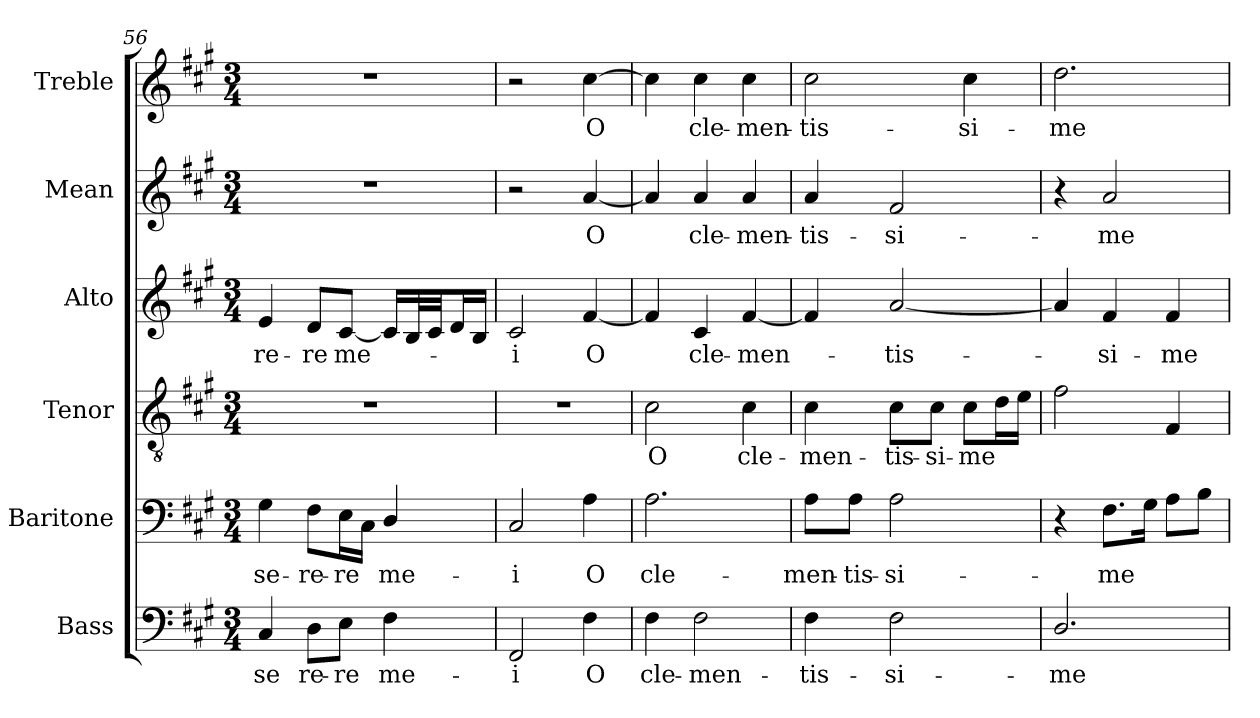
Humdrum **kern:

**kern	**text	**kern	**text	**kern	**text	**kern	**text	**kern	**text	**kern	**text
*part6	*part6	*part5	*part5	*part4	*part4	*part3	*part3	*part2	*part2	*part1	*part1
*staff6	*staff6	*staff5	*staff5	*staff4	*staff4	*staff3	*staff3	*staff2	*staff2	*staff1	*staff1
*I"Bass	*	*I"Baritone	*	*I"Tenor	*	*I"Alto	*	*I"Mean	*	*I"Treble	*
*I'B.	*	*I'Bar.	*	*I'T.	*	*I'A.	*	*I'M.	*	*I'Tr.	*
*clefF4	*	*clefF4	*	*clefGv2	*	*clefG2	*	*clefG2	*	*clefG2	*
*	*	*	*	*ITrd7c12	*	*	*	*	*	*	*
*k[f#c#g#]	*	*k[f#c#g#]	*	*k[f#c#g#]	*	*k[f#c#g#]	*	*k[f#c#g#]	*	*k[f#c#g#]	*
*A:	*	*A:	*	*A:	*	*A:	*	*A:	*	*A:	*
*M3/4	*	*M3/4	*	*M3/4	*	*M3/4	*	*M3/4	*	*M3/4	*
=56	=56	=56	=56	=56	=56	=56	=56	=56	=56	=56	=56
!	!LO:LY:b:color=#000000	!	!	!	!	!	!	!	!	!	!
!	!	!	!LO:LY:b:color=#000000	!LO:N:vis=1	!	!	!	!	!	!	!
!	!	!	!	!	!	!	!LO:LY:b:color=#000000	!LO:N:vis=1	!	!LO:N:vis=1	!
4C#i/	-se	4G#i\	-se-	2.r	.	4ei/	-re-	2.r	.	2.r	.
!	!LO:LY:b:color=#000000	!	!	!	!	!	!	!	!	!	!
!	!	!	!LO:LY:b:color=#000000	!	!	!	!	!	!	!	!
!	!	!	!	!	!	!	!LO:LY:b:color=#000000	!	!	!	!
8Di\L	re-	8F#i\L	-re-	.	.	8di/L	-re	.	.	.	.
!	!LO:LY:b:color=#000000	!	!	!	!	!	!	!	!	!	!
!	!	!	!LO:LY:b:color=#000000	!	!	!	!	!	!	!	!
!	!	!	!	!	!	!	!LO:LY:b:color=#000000	!	!	!	!
8Ei\J	-re	16Ei\L	-re	.	.	[8c#i/J	me-	.	.	.	.
.	.	16C#i\JJ	.	.	.	.	.	.	.	.	.
!	!LO:LY:b:color=#000000	!	!	!	!	!	!	!	!	!	!
!	!	!	!LO:LY:b:color=#000000	!	!	!	!	!	!	!	!
4F#i\	me-	4Di/	me-	.	.	16c#i/LL]	.	.	.	.	.
.	.	.	.	.	.	32Bi/L	.	.	.	.	.
.	.	.	.	.	.	32c#i/JJ	.	.	.	.	.
.	.	.	.	.	.	16di/L	.	.	.	.	.
.	.	.	.	.	.	16Bi/JJ	.	.	.	.	.
=57	=57	=57	=57	=57	=57	=57	=57	=57	=57	=57	=57
!	!LO:LY:b:color=#000000	!	!	!	!	!	!	!	!	!	!
!	!	!	!LO:LY:b:color=#000000	!LO:N:vis=1	!	!	!	!	!	!	!
!	!	!	!	!	!	!	!LO:LY:b:color=#000000	!	!	!	!
2FF#i/	-i	2C#i/	-i	2.r	.	2c#i/	-i	2r	.	2r	.
!	!LO:LY:b:color=#000000	!	!	!	!	!	!	!	!	!	!
!	!	!	!LO:LY:b:color=#000000	!	!	!	!	!	!	!	!
!	!	!	!	!	!	!	!LO:LY:b:color=#000000	!	!	!	!
!	!	!	!	!	!	!	!	!	!LO:LY:b:color=#000000	!	!
!	!	!	!	!	!	!	!	!	!	!	!LO:LY:b:color=#000000
4F#i\	O	4Ai\	O	.	.	[4f#i/	O	[4ai/	O	[4cc#i\	O
!!LO:LB:g=z
=58	=58	=58	=58	=58	=58	=58	=58	=58	=58	=58	=58
!	!LO:LY:b:color=#000000	!	!	!	!	!	!	!	!	!	!
!	!	!	!LO:LY:b:color=#000000	!	!	!	!	!	!	!	!
!	!	!	!	!	!LO:LY:b:color=#000000	!	!	!	!	!	!
4F#i\	cle-	2.Ai\	cle-	2C#i\	O	4f#i/]	.	4ai/]	.	4cc#i\]	.
!	!LO:LY:b:color=#000000	!	!	!	!	!	!	!	!	!	!
!	!	!	!	!	!	!	!LO:LY:b:color=#000000	!	!	!	!
!	!	!	!	!	!	!	!	!	!LO:LY:b:color=#000000	!	!
!	!	!	!	!	!	!	!	!	!	!	!LO:LY:b:color=#000000
2F#i\	-men-	.	.	.	.	4c#i/	cle-	4ai/	cle-	4cc#i\	cle-
!	!	!	!	!	!LO:LY:b:color=#000000	!	!	!	!	!	!
!	!	!	!	!	!	!	!LO:LY:b:color=#000000	!	!	!	!
!	!	!	!	!	!	!	!	!	!LO:LY:b:color=#000000	!	!
!	!	!	!	!	!	!	!	!	!	!	!LO:LY:b:color=#000000
.	.	.	.	4C#i\	cle-	[4f#i/	-men-	4ai/	-men-	4cc#i\	-men-
=59	=59	=59	=59	=59	=59	=59	=59	=59	=59	=59	=59
!	!LO:LY:b:color=#000000	!	!	!	!	!	!	!	!	!	!
!	!	!	!LO:LY:b:color=#000000	!	!	!	!	!	!	!	!
!	!	!	!	!	!LO:LY:b:color=#000000	!	!	!	!	!	!
!	!	!	!	!	!	!	!	!	!LO:LY:b:color=#000000	!	!
!	!	!	!	!	!	!	!	!	!	!	!LO:LY:b:color=#000000
4F#i\	-tis-	8Ai\L	-men-	4C#i\	-men-	4f#i/]	.	4ai/	-tis-	2cc#i\	-tis-
!	!	!	!LO:LY:b:color=#000000	!	!	!	!	!	!	!	!
.	.	8Ai\J	-tis-	.	.	.	.	.	.	.	.
!	!LO:LY:b:color=#000000	!	!	!	!	!	!	!	!	!	!
!	!	!	!LO:LY:b:color=#000000	!	!	!	!	!	!	!	!
!	!	!	!	!	!LO:LY:b:color=#000000	!	!	!	!	!	!
!	!	!	!	!	!	!	!LO:LY:b:color=#000000	!	!	!	!
!	!	!	!	!	!	!	!	!	!LO:LY:b:color=#000000	!	!
2F#i\	-si-	2Ai\	-si-	8C#i\L	-tis-	[2ai/	-tis-	2f#i/	-si-	.	.
!	!	!	!	!	!LO:LY:b:color=#000000	!	!	!	!	!	!
.	.	.	.	8C#i\J	-si-	.	.	.	.	.	.
!	!	!	!	!	!LO:LY:b:color=#000000	!	!	!	!	!	!
!	!	!	!	!	!	!	!	!	!	!	!LO:LY:b:color=#000000
.	.	.	.	8C#i\L	-me	.	.	.	.	4cc#i\	-si-
.	.	.	.	16Di\L	.	.	.	.	.	.	.
.	.	.	.	16Ei\JJ	.	.	.	.	.	.	.
=60	=60	=60	=60	=60	=60	=60	=60	=60	=60	=60	=60
!	!LO:LY:b:color=#000000	!	!	!	!	!	!	!	!	!	!
!	!	!	!	!	!	!	!	!	!	!	!LO:LY:b:color=#000000
2.Di/	-me	4r	.	2F#i\	.	4ai/]	.	4r	.	2.ddi\	-me
!	!	!	!LO:LY:b:color=#000000	!	!	!	!	!	!	!	!
!	!	!	!	!	!	!	!LO:LY:b:color=#000000	!	!	!	!
!	!	!	!	!	!	!	!	!	!LO:LY:b:color=#000000	!	!
.	.	8.F#i\L	-me	.	.	4f#i/	-si-	2ai/	-me	.	.
.	.	16G#i\Jk	.	.	.	.	.	.	.	.	.
!	!	!	!	!	!	!	!LO:LY:b:color=#000000	!	!	!	!
.	.	8Ai\L	.	4FF#i/	.	4f#i/	-me	.	.	.	.
.	.	8Bi\J	.	.	.	.	.	.	.	.	.
=	=	=	=	=	=	=	=	=	=	=	=
*-	*-	*-	*-	*-	*-	*-	*-	*-	*-	*-	*-
